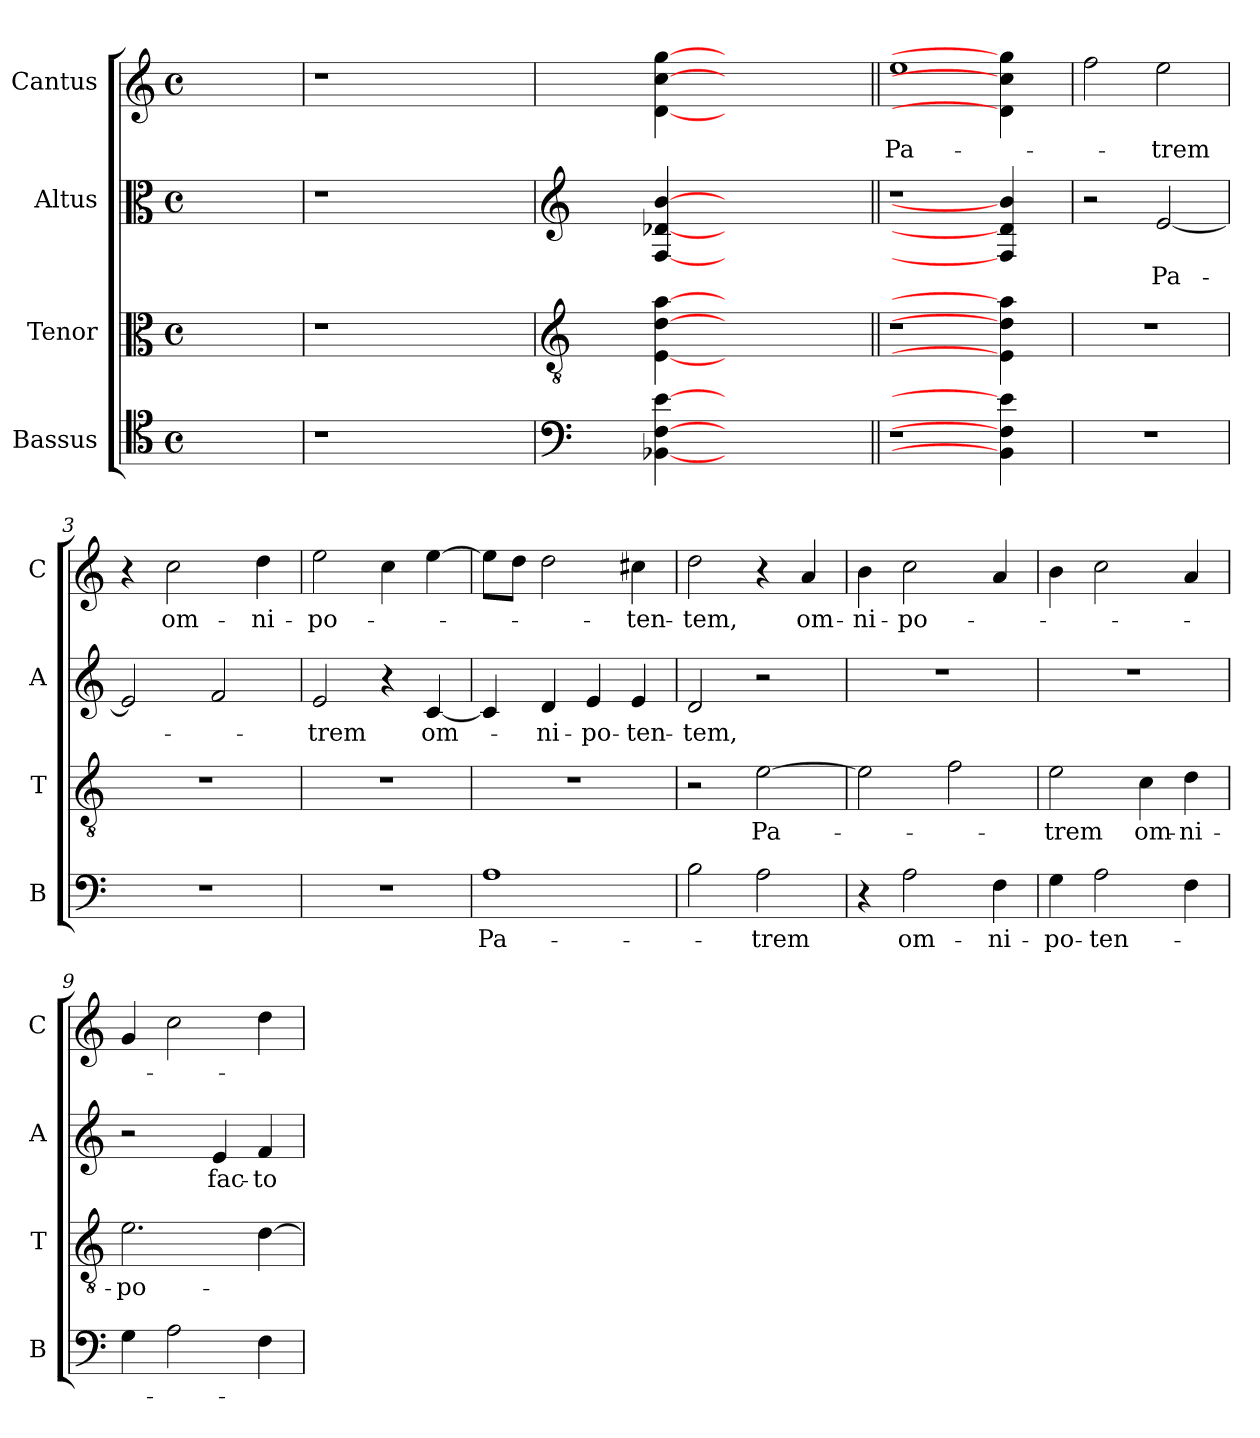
**kern	**text	**kern	**text	**kern	**text	**kern	**text
*part4	*part4	*part3	*part3	*part2	*part2	*part1	*part1
*staff4	*staff4	*staff3	*staff3	*staff2	*staff2	*staff1	*staff1
*I"Bassus	*	*I"Tenor	*	*I"Altus	*	*I"Cantus	*
*I'B	*	*I'T	*	*I'A	*	*I'C	*
*clefC4	*	*clefC3	*	*clefC3	*	*clefG2	*
*k[]	*	*k[]	*	*k[]	*	*k[]	*
*C:	*	*C:	*	*C:	*	*C:	*
*M4/4	*	*M4/4	*	*M4/4	*	*M4/4	*
*met(c)	*	*met(c)	*	*met(c)	*	*met(c)	*
=	=	=	=	=	=	=	=
1ryy	.	1ryy	.	1ryy	.	1ryy	.
=1X	=1X	=1X	=1X	=1X	=1X	=1X	=1X
1r	.	1r	.	1r	.	1r	.
1ryy	.	1ryy	.	1ryy	.	1ryy	.
=2X	=2X	=2X	=2X	=2X	=2X	=2X	=2X
*clefF4	*	*clefGv2	*	*clefG2	*	*	*
2ryy	.	2ryy	.	2ryy	.	2ryy	.
!LO:N:n=1:head=solid	!	!	!	!	!	!	!
!LO:N:n=2:head=solid	!	!	!	!	!	!	!
!LO:N:n=3:head=solid	!	!LO:N:n=1:head=solid	!	!	!	!	!
!	!	!LO:N:n=2:head=solid	!	!	!	!	!
!	!	!LO:N:n=3:head=solid	!	!LO:N:n=1:head=solid	!	!	!
!	!	!	!	!LO:N:n=2:head=solid	!	!	!
!	!	!	!	!LO:N:n=3:head=solid	!	!LO:N:n=1:head=solid	!
!	!	!	!	!	!	!LO:N:n=2:head=solid	!
!	!	!	!	!	!	!LO:N:n=3:head=solid	!
[2BB-X! [2F! [2e!	.	[2E! [2d! [2a!	.	[2F! [2d-X! [2b!	.	[2d! [2cc! [2gg!	.
2ryy	.	2ryy	.	2ryy	.	2ryy	.
2ryy	.	2ryy	.	2ryy	.	2ryy	.
=1||	=1||	=1||	=1||	=1||	=1||	=1||	=1||
!	!	!	!	!	!	!	!LO:LY:b
1r	.	1r	.	1r	.	1ee	Pa-
!LO:N:n=1:head=solid	!	!	!	!	!	!	!
!LO:N:n=2:head=solid	!	!	!	!	!	!	!
!LO:N:n=3:head=solid	!	!LO:N:n=1:head=solid	!	!	!	!	!
!	!	!LO:N:n=2:head=solid	!	!	!	!	!
!	!	!LO:N:n=3:head=solid	!	!LO:N:n=1:head=solid	!	!	!
!	!	!	!	!LO:N:n=2:head=solid	!	!	!
!	!	!	!	!LO:N:n=3:head=solid	!	!LO:N:n=1:head=solid	!
!	!	!	!	!	!	!LO:N:n=2:head=solid	!
!	!	!	!	!	!	!LO:N:n=3:head=solid	!
2BB-!] 2F!] 2e!]	.	2E!] 2d!] 2a!]	.	2F!] 2d-!] 2b!]	.	2d!] 2cc!] 2gg!]	.
=2	=2	=2	=2	=2	=2	=2	=2
1r	.	1r	.	2r	.	2ff\	.
!	!	!	!	!	!LO:LY:b	!	!
!	!	!	!	!	!	!	!LO:LY:b
.	.	.	.	[2e/	Pa-	2ee\	-trem
=3	=3	=3	=3	=3	=3	=3	=3
1r	.	1r	.	2e/]	.	4r	.
!	!	!	!	!	!	!	!LO:LY:b
.	.	.	.	.	.	2cc\	om-
.	.	.	.	2f/	.	.	.
!	!	!	!	!	!	!	!LO:LY:b
.	.	.	.	.	.	4dd\	-ni-
=4	=4	=4	=4	=4	=4	=4	=4
!	!	!	!	!	!LO:LY:b	!	!
!	!	!	!	!	!	!	!LO:LY:b
1r	.	1r	.	2e/	-trem	2ee\	-po-
.	.	.	.	4r	.	4cc\	.
!	!	!	!	!	!LO:LY:b	!	!
.	.	.	.	[4c/	om-	[4ee\	.
=5	=5	=5	=5	=5	=5	=5	=5
!	!LO:LY:b	!	!	!	!	!	!
1A	Pa-	1r	.	4c/]	.	8ee\L]	.
.	.	.	.	.	.	8dd\J	.
!	!	!	!	!	!LO:LY:b	!	!
.	.	.	.	4d/	-ni-	2dd\	.
!	!	!	!	!	!LO:LY:b	!	!
.	.	.	.	4e/	-po-	.	.
!	!	!	!	!	!LO:LY:b	!	!
!	!	!	!	!	!	!	!LO:LY:b
.	.	.	.	4e/	-ten-	4cc#X\	-ten-
=6	=6	=6	=6	=6	=6	=6	=6
!	!	!	!	!	!LO:LY:b	!	!
!	!	!	!	!	!	!	!LO:LY:b
2B\	.	2r	.	2d/	-tem,	2dd\	-tem,
!	!LO:LY:b	!	!	!	!	!	!
!	!	!	!LO:LY:b	!	!	!	!
2A\	-trem	[2e\	Pa-	2r	.	4r	.
!	!	!	!	!	!	!	!LO:LY:b
.	.	.	.	.	.	4a/	om-
!!LO:LB:g=z
=7	=7	=7	=7	=7	=7	=7	=7
!	!	!	!	!	!	!	!LO:LY:b
4r	.	2e\]	.	1r	.	4b\	-ni-
!	!LO:LY:b	!	!	!	!	!	!
!	!	!	!	!	!	!	!LO:LY:b
2A\	om-	.	.	.	.	2cc\	-po-
.	.	2f\	.	.	.	.	.
!	!LO:LY:b	!	!	!	!	!	!
4F\	-ni-	.	.	.	.	4a/	.
=8	=8	=8	=8	=8	=8	=8	=8
!	!LO:LY:b	!	!	!	!	!	!
!	!	!	!LO:LY:b	!	!	!	!
4G\	-po-	2e\	-trem	1r	.	4b\	.
!	!LO:LY:b	!	!	!	!	!	!
2A\	-ten-	.	.	.	.	2cc\	.
!	!	!	!LO:LY:b	!	!	!	!
.	.	4c\	om-	.	.	.	.
!	!	!	!LO:LY:b	!	!	!	!
4F\	.	4d\	-ni-	.	.	4a/	.
=9	=9	=9	=9	=9	=9	=9	=9
!	!	!	!LO:LY:b	!	!	!	!
4G\	.	2.e\	-po-	2r	.	4g/	.
2A\	.	.	.	.	.	2cc\	.
!	!	!	!	!	!LO:LY:b	!	!
.	.	.	.	4e/	fac-	.	.
!	!	!	!	!	!LO:LY:b	!	!
4F\	.	[4d\	.	4f/	-to-	4dd\	.
=	=	=	=	=	=	=	=
*-	*-	*-	*-	*-	*-	*-	*-
